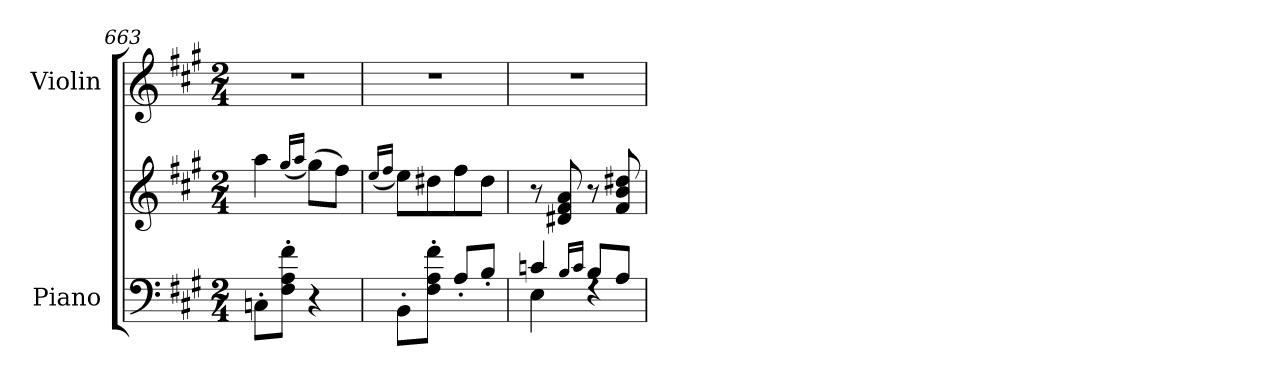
**kern	**kern	**kern
*part2	*part2	*part1
*staff3	*staff2	*staff1
*I"Piano	*	*I"Violin
*I'Pno.	*	*I'Vln.
*clefF4	*clefG2	*clefG2
*k[f#c#g#]	*k[f#c#g#]	*k[f#c#g#]
*M2/4	*M2/4	*M2/4
=663	=663	=663
8Cn'\L	4aa\	2r
8F#\' 8A\' 8f#\'J	.	.
.	(16qgg#/LL	.
.	16qaa/JJ	.
4r	(8gg#\L)	.
.	8ff#\J)	.
=664	=664	=664
.	(16qee/LL	.
.	16qff#/JJ	.
8BB'\L	8ee\L)	2r
8F#\' 8A\' 8f#\'J	8dd#X\	.
8A'/L	8ff#\	.
8B'/J	8dd#\J	.
!!LO:LB:g=z
=665	=665	=665
*^	*	*
4cn/	4E\	8r	2r
.	.	8d#X/ 8f#/ 8a/	.
16qB/LL	.	.	.
16qc/JJ	.	.	.
8B/L	4rF	8r	.
8A/J	.	8f#/ 8b/ 8dd#X/	.
*v	*v	*	*
=	=	=
*-	*-	*-
